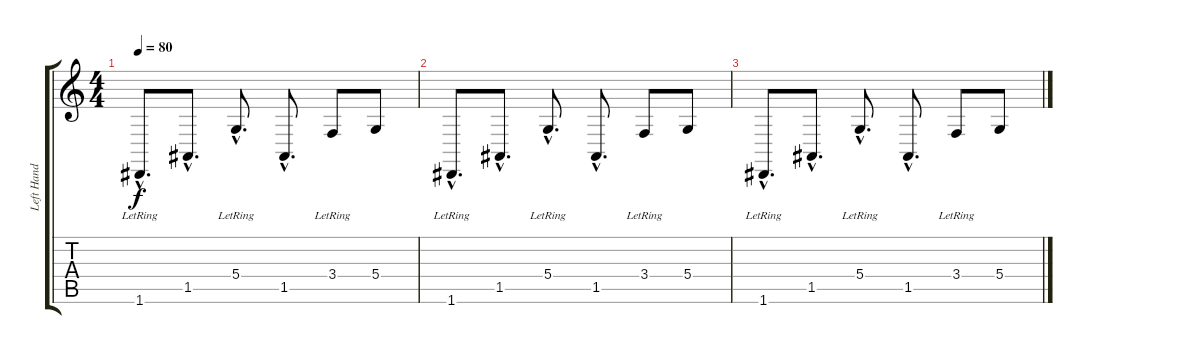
\track ("Left Hand" "Left Hand") {instrument acousticgrandpiano}
\staff {score tabs}
\tuning (E4 B3 G3 D3 A2 D2) {hide}
\ts (4 4)
\tempo 80
\clef g2
\ks c
1.6{hac lr}.8{d dy f} 1.5{hac}.8{d} 5.4{hac lr}.8{d} 1.5{hac}.8{d} 3.4{lr}.8 5.4.8 |
1.6{hac lr}.8{d} 1.5{hac}.8{d} 5.4{hac lr}.8{d} 1.5{hac}.8{d} 3.4{lr}.8 5.4.8 |
1.6{hac lr}.8{d} 1.5{hac}.8{d} 5.4{hac lr}.8{d} 1.5{hac}.8{d} 3.4{lr}.8 5.4.8
